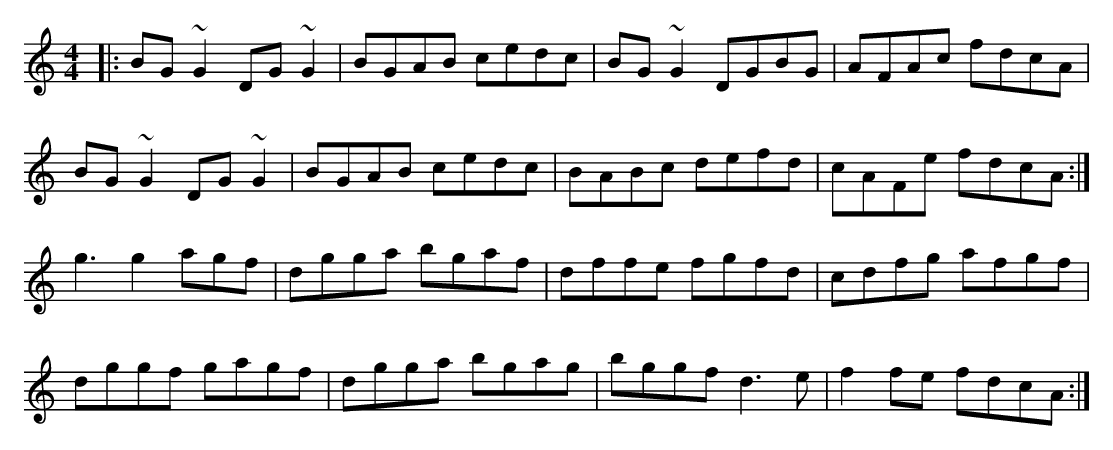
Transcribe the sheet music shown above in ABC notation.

X:1
M:4/4
K:Gmix
|:BG~G2 DG~G2|BGAB cedc|BG~G2 DGBG|AFAc fdcA|
BG~G2 DG~G2|BGAB cedc|BABc defd|cAFe fdcA:|
g3g2 agf|dgga bgaf|dffe fgfd|cdfg afgf|
dggf gagf|dgga bgag|bggf d3e|f2fe fdcA:|
